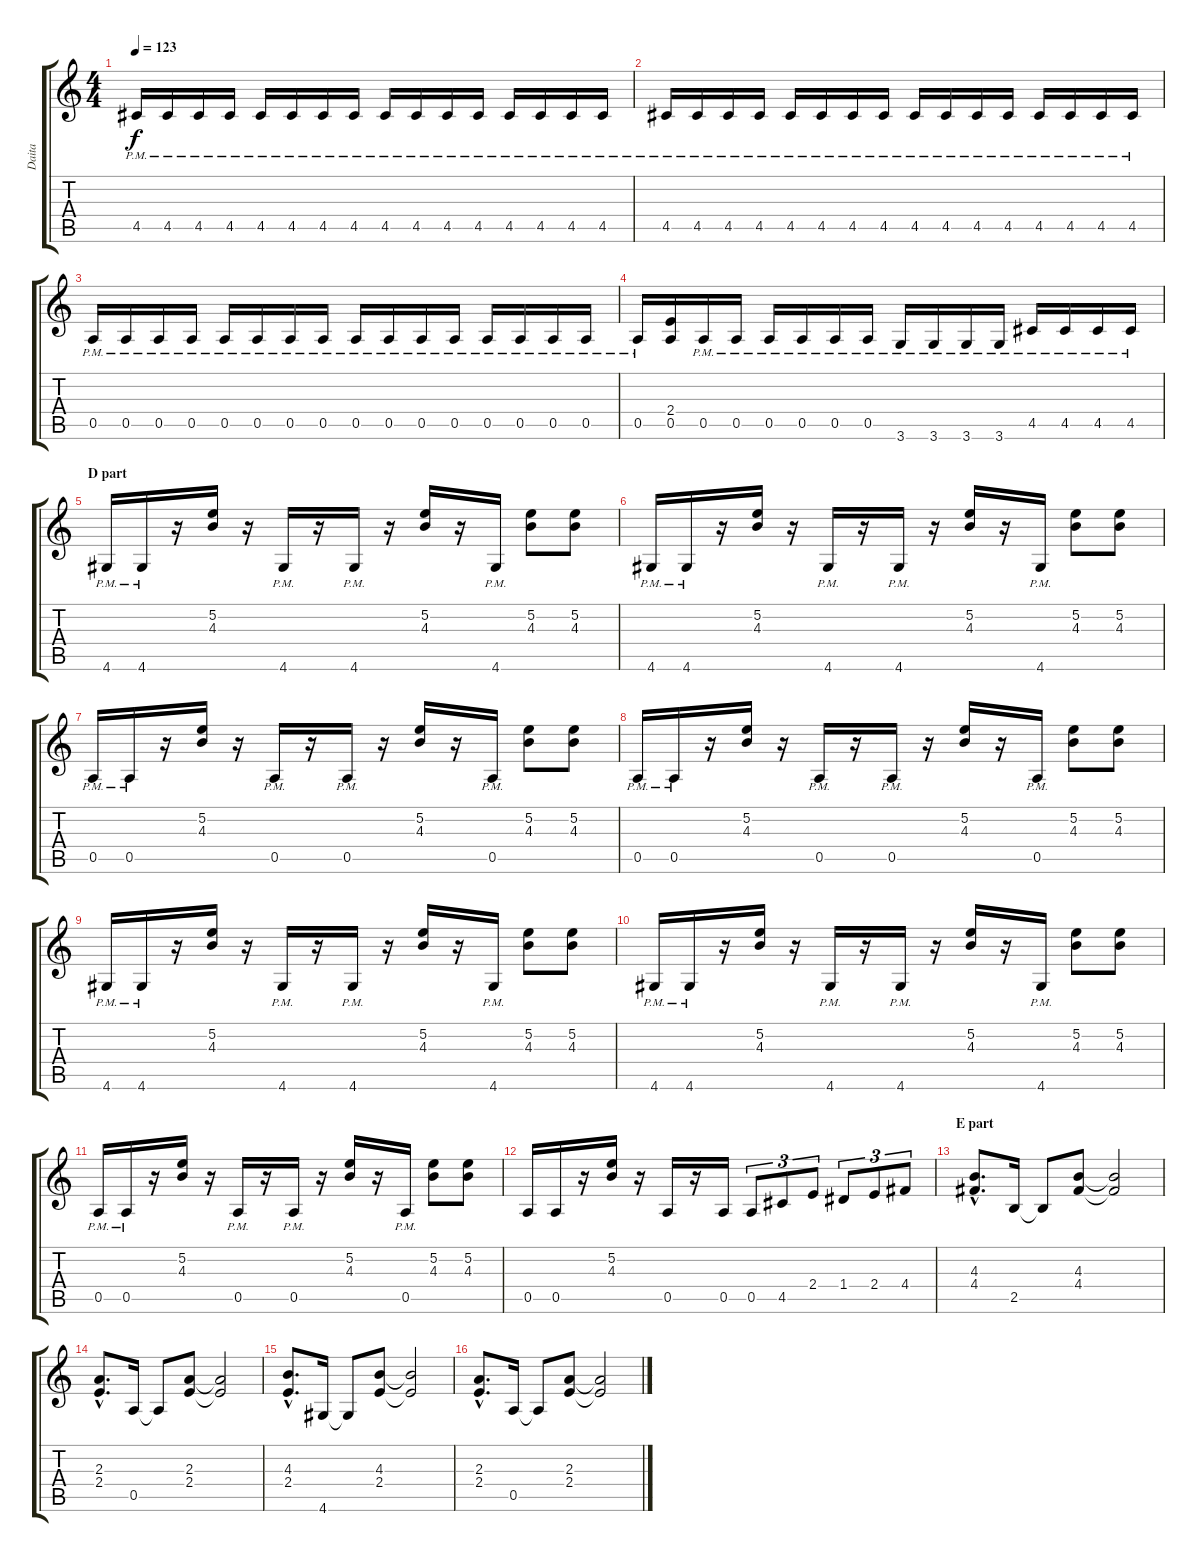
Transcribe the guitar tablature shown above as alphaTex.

\track ("Daita" "Daita") {instrument distortionguitar}
\staff {score tabs}
\tuning (E4 B3 G3 D3 A2 E2) {hide}
\ts (4 4)
\tempo 123
\clef g2
\ks c
4.5{pm}.16{dy f} 4.5{pm}.16 4.5{pm}.16 4.5{pm}.16 4.5{pm}.16 4.5{pm}.16 4.5{pm}.16 4.5{pm}.16 4.5{pm}.16 4.5{pm}.16 4.5{pm}.16 4.5{pm}.16 4.5{pm}.16 4.5{pm}.16 4.5{pm}.16 4.5{pm}.16 |
4.5{pm}.16 4.5{pm}.16 4.5{pm}.16 4.5{pm}.16 4.5{pm}.16 4.5{pm}.16 4.5{pm}.16 4.5{pm}.16 4.5{pm}.16 4.5{pm}.16 4.5{pm}.16 4.5{pm}.16 4.5{pm}.16 4.5{pm}.16 4.5{pm}.16 4.5{pm}.16 |
0.5{pm}.16 0.5{pm}.16 0.5{pm}.16 0.5{pm}.16 0.5{pm}.16 0.5{pm}.16 0.5{pm}.16 0.5{pm}.16 0.5{pm}.16 0.5{pm}.16 0.5{pm}.16 0.5{pm}.16 0.5{pm}.16 0.5{pm}.16 0.5{pm}.16 0.5{pm}.16 |
0.5{pm}.16 (2.4 0.5).16 0.5{pm}.16 0.5{pm}.16 0.5{pm}.16 0.5{pm}.16 0.5{pm}.16 0.5{pm}.16 3.6{pm}.16 3.6{pm}.16 3.6{pm}.16 3.6{pm}.16 4.5{pm}.16 4.5{pm}.16 4.5{pm}.16 4.5{pm}.16 |
\section ("" "D part")
4.6{pm}.16 4.6{pm}.16 r.16 (5.2 4.3).16 r.16 4.6{pm}.16 r.16 4.6{pm}.16 r.16 (5.2 4.3).16 r.16 4.6{pm}.16 (5.2 4.3).8 (5.2 4.3).8 |
4.6{pm}.16 4.6{pm}.16 r.16 (5.2 4.3).16 r.16 4.6{pm}.16 r.16 4.6{pm}.16 r.16 (5.2 4.3).16 r.16 4.6{pm}.16 (5.2 4.3).8 (5.2 4.3).8 |
0.5{pm}.16 0.5{pm}.16 r.16 (5.2 4.3).16 r.16 0.5{pm}.16 r.16 0.5{pm}.16 r.16 (5.2 4.3).16 r.16 0.5{pm}.16 (5.2 4.3).8 (5.2 4.3).8 |
0.5{pm}.16 0.5{pm}.16 r.16 (5.2 4.3).16 r.16 0.5{pm}.16 r.16 0.5{pm}.16 r.16 (5.2 4.3).16 r.16 0.5{pm}.16 (5.2 4.3).8 (5.2 4.3).8 |
4.6{pm}.16 4.6{pm}.16 r.16 (5.2 4.3).16 r.16 4.6{pm}.16 r.16 4.6{pm}.16 r.16 (5.2 4.3).16 r.16 4.6{pm}.16 (5.2 4.3).8 (5.2 4.3).8 |
4.6{pm}.16 4.6{pm}.16 r.16 (5.2 4.3).16 r.16 4.6{pm}.16 r.16 4.6{pm}.16 r.16 (5.2 4.3).16 r.16 4.6{pm}.16 (5.2 4.3).8 (5.2 4.3).8 |
0.5{pm}.16 0.5{pm}.16 r.16 (5.2 4.3).16 r.16 0.5{pm}.16 r.16 0.5{pm}.16 r.16 (5.2 4.3).16 r.16 0.5{pm}.16 (5.2 4.3).8 (5.2 4.3).8 |
0.5.16 0.5.16 r.16 (5.2 4.3).16 r.16 0.5.16 r.16 0.5.16 0.5.8{tu (3 2)} 4.5.8{tu (3 2)} 2.4.8{tu (3 2)} 1.4.8{tu (3 2)} 2.4.8{tu (3 2)} 4.4.8{tu (3 2)} |
\section ("" "E part")
(4.3{hac} 4.4{hac}).8{d} 2.5.16 2.5{t}.8 (4.3 4.4).8 (4.3{t} 4.4{t}).2 |
(2.3{hac} 2.4{hac}).8{d} 0.5.16 0.5{t}.8 (2.3 2.4).8 (2.3{t} 2.4{t}).2 |
(4.3{hac} 2.4{hac}).8{d} 4.6.16 4.6{t}.8 (4.3 2.4).8 (4.3{t} 2.4{t}).2 |
(2.3{hac} 2.4{hac}).8{d} 0.5.16 0.5{t}.8 (2.3 2.4).8 (2.3{t} 2.4{t}).2
